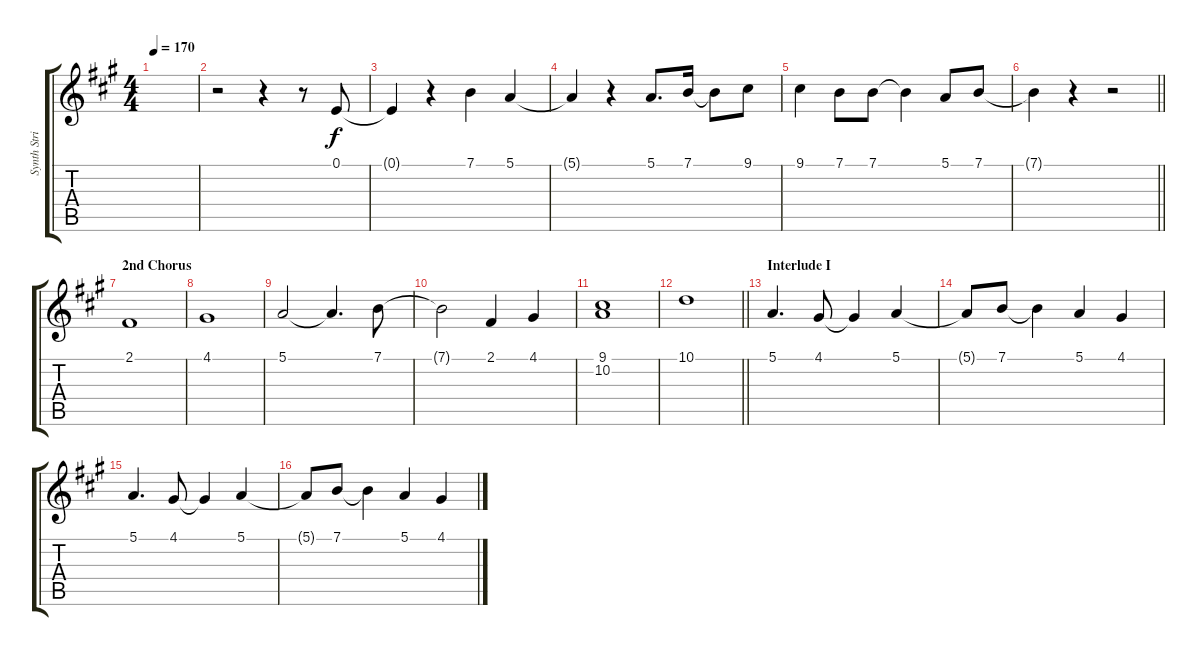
\track ("Synth Strings III" "Synth Stri") {instrument tremolostrings}
\staff {score tabs}
\tuning (E4 B3 G3 D3 A2 E2) {hide}
\ts (4 4)
\tempo 170
\clef g2
\ks a
|
r.2 r.4 r.8 0.1.8 |
0.1{t}.4 r.4 7.1.4 5.1.4 |
5.1{t}.4 r.4 5.1.8{d} 7.1.16 7.1{t}.8 9.1.8 |
9.1.4 7.1.8 7.1.8 7.1{t}.4 5.1.8 7.1.8 |
\barLineRight lightlight
7.1{t}.4 r.4 r.2 |
\section ("" "2nd Chorus")
2.1.1 |
4.1.1 |
5.1.2 5.1{t}.4{d} 7.1.8 |
7.1{t}.2 2.1.4 4.1.4 |
(9.1 10.2).1 |
\barLineRight lightlight
10.1.1 |
\section ("" "Interlude I")
5.1.4{d} 4.1.8 4.1{t}.4 5.1.4 |
5.1{t}.8 7.1.8 7.1{t}.4 5.1.4 4.1.4 |
5.1.4{d} 4.1.8 4.1{t}.4 5.1.4 |
5.1{t}.8 7.1.8 7.1{t}.4 5.1.4 4.1.4
